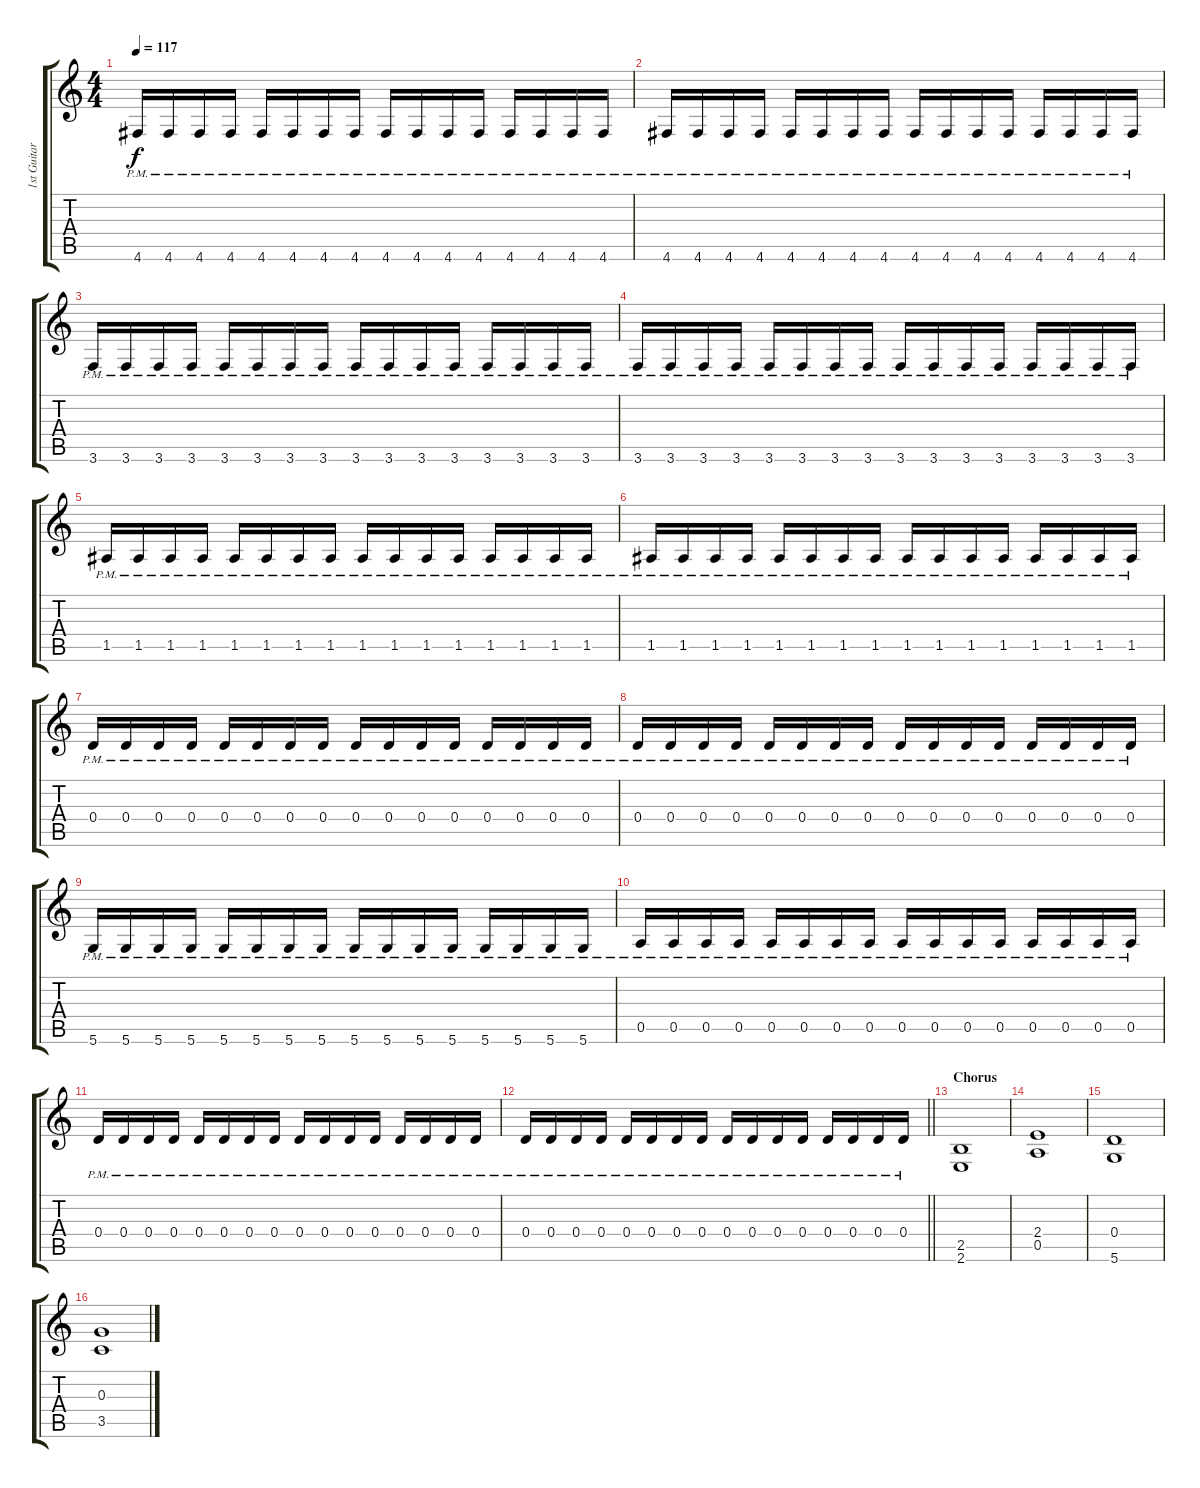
\track ("1st Guitar" "1st Guitar") {instrument electricguitarjazz}
\staff {score tabs}
\tuning (E4 B3 G3 D3 A2 D2) {hide}
\ts (4 4)
\tempo 117
\clef g2
\ks c
4.6{pm}.16{dy f} 4.6{pm}.16 4.6{pm}.16 4.6{pm}.16 4.6{pm}.16 4.6{pm}.16 4.6{pm}.16 4.6{pm}.16 4.6{pm}.16 4.6{pm}.16 4.6{pm}.16 4.6{pm}.16 4.6{pm}.16 4.6{pm}.16 4.6{pm}.16 4.6{pm}.16 |
4.6{pm}.16 4.6{pm}.16 4.6{pm}.16 4.6{pm}.16 4.6{pm}.16 4.6{pm}.16 4.6{pm}.16 4.6{pm}.16 4.6{pm}.16 4.6{pm}.16 4.6{pm}.16 4.6{pm}.16 4.6{pm}.16 4.6{pm}.16 4.6{pm}.16 4.6{pm}.16 |
3.6{pm}.16 3.6{pm}.16 3.6{pm}.16 3.6{pm}.16 3.6{pm}.16 3.6{pm}.16 3.6{pm}.16 3.6{pm}.16 3.6{pm}.16 3.6{pm}.16 3.6{pm}.16 3.6{pm}.16 3.6{pm}.16 3.6{pm}.16 3.6{pm}.16 3.6{pm}.16 |
3.6{pm}.16 3.6{pm}.16 3.6{pm}.16 3.6{pm}.16 3.6{pm}.16 3.6{pm}.16 3.6{pm}.16 3.6{pm}.16 3.6{pm}.16 3.6{pm}.16 3.6{pm}.16 3.6{pm}.16 3.6{pm}.16 3.6{pm}.16 3.6{pm}.16 3.6{pm}.16 |
1.5{pm}.16 1.5{pm}.16 1.5{pm}.16 1.5{pm}.16 1.5{pm}.16 1.5{pm}.16 1.5{pm}.16 1.5{pm}.16 1.5{pm}.16 1.5{pm}.16 1.5{pm}.16 1.5{pm}.16 1.5{pm}.16 1.5{pm}.16 1.5{pm}.16 1.5{pm}.16 |
1.5{pm}.16 1.5{pm}.16 1.5{pm}.16 1.5{pm}.16 1.5{pm}.16 1.5{pm}.16 1.5{pm}.16 1.5{pm}.16 1.5{pm}.16 1.5{pm}.16 1.5{pm}.16 1.5{pm}.16 1.5{pm}.16 1.5{pm}.16 1.5{pm}.16 1.5{pm}.16 |
0.4{pm}.16 0.4{pm}.16 0.4{pm}.16 0.4{pm}.16 0.4{pm}.16 0.4{pm}.16 0.4{pm}.16 0.4{pm}.16 0.4{pm}.16 0.4{pm}.16 0.4{pm}.16 0.4{pm}.16 0.4{pm}.16 0.4{pm}.16 0.4{pm}.16 0.4{pm}.16 |
0.4{pm}.16 0.4{pm}.16 0.4{pm}.16 0.4{pm}.16 0.4{pm}.16 0.4{pm}.16 0.4{pm}.16 0.4{pm}.16 0.4{pm}.16 0.4{pm}.16 0.4{pm}.16 0.4{pm}.16 0.4{pm}.16 0.4{pm}.16 0.4{pm}.16 0.4{pm}.16 |
5.6{pm}.16 5.6{pm}.16 5.6{pm}.16 5.6{pm}.16 5.6{pm}.16 5.6{pm}.16 5.6{pm}.16 5.6{pm}.16 5.6{pm}.16 5.6{pm}.16 5.6{pm}.16 5.6{pm}.16 5.6{pm}.16 5.6{pm}.16 5.6{pm}.16 5.6{pm}.16 |
0.5{pm}.16 0.5{pm}.16 0.5{pm}.16 0.5{pm}.16 0.5{pm}.16 0.5{pm}.16 0.5{pm}.16 0.5{pm}.16 0.5{pm}.16 0.5{pm}.16 0.5{pm}.16 0.5{pm}.16 0.5{pm}.16 0.5{pm}.16 0.5{pm}.16 0.5{pm}.16 |
0.4{pm}.16 0.4{pm}.16 0.4{pm}.16 0.4{pm}.16 0.4{pm}.16 0.4{pm}.16 0.4{pm}.16 0.4{pm}.16 0.4{pm}.16 0.4{pm}.16 0.4{pm}.16 0.4{pm}.16 0.4{pm}.16 0.4{pm}.16 0.4{pm}.16 0.4{pm}.16 |
\barLineRight lightlight
0.4{pm}.16 0.4{pm}.16 0.4{pm}.16 0.4{pm}.16 0.4{pm}.16 0.4{pm}.16 0.4{pm}.16 0.4{pm}.16 0.4{pm}.16 0.4{pm}.16 0.4{pm}.16 0.4{pm}.16 0.4{pm}.16 0.4{pm}.16 0.4{pm}.16 0.4{pm}.16 |
\section ("" "Chorus")
(2.5 2.6).1 |
(2.4 0.5).1 |
(0.4 5.6).1 |
(0.3 3.5).1
